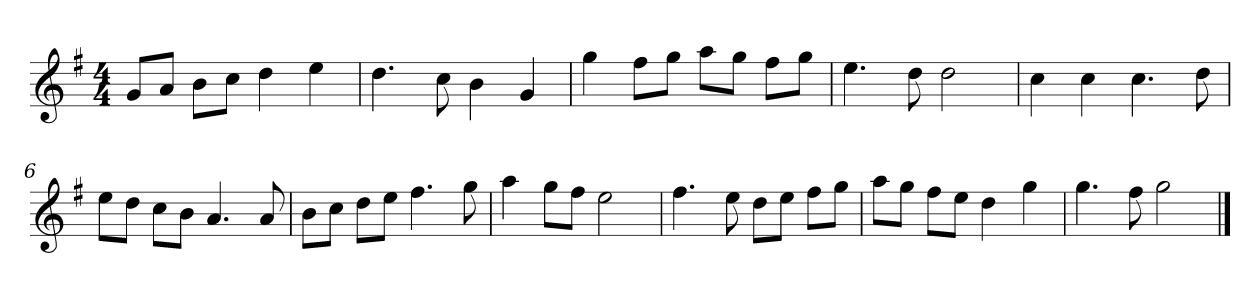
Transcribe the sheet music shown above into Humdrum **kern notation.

**kern
*part1
*staff1
*k[f#]
*M4/4
*MM120
=1
8gL
8aJ
8bL
8ccJ
4dd
4ee
=2
4.dd
8cc
4b
4g
=3
4gg
8ff#L
8ggJ
8aaL
8ggJ
8ff#L
8ggJ
=4
4.ee
8dd
2dd
=5
4cc
4cc
4.cc
8dd
=6
8eeL
8ddJ
8ccL
8bJ
4.a
8a
=7
8bL
8ccJ
8ddL
8eeJ
4.ff#
8gg
=8
4aa
8ggL
8ff#J
2ee
=9
4.ff#
8ee
8ddL
8eeJ
8ff#L
8ggJ
=10
8aaL
8ggJ
8ff#L
8eeJ
4dd
4gg
=11
4.gg
8ff#
2gg
==
*-
